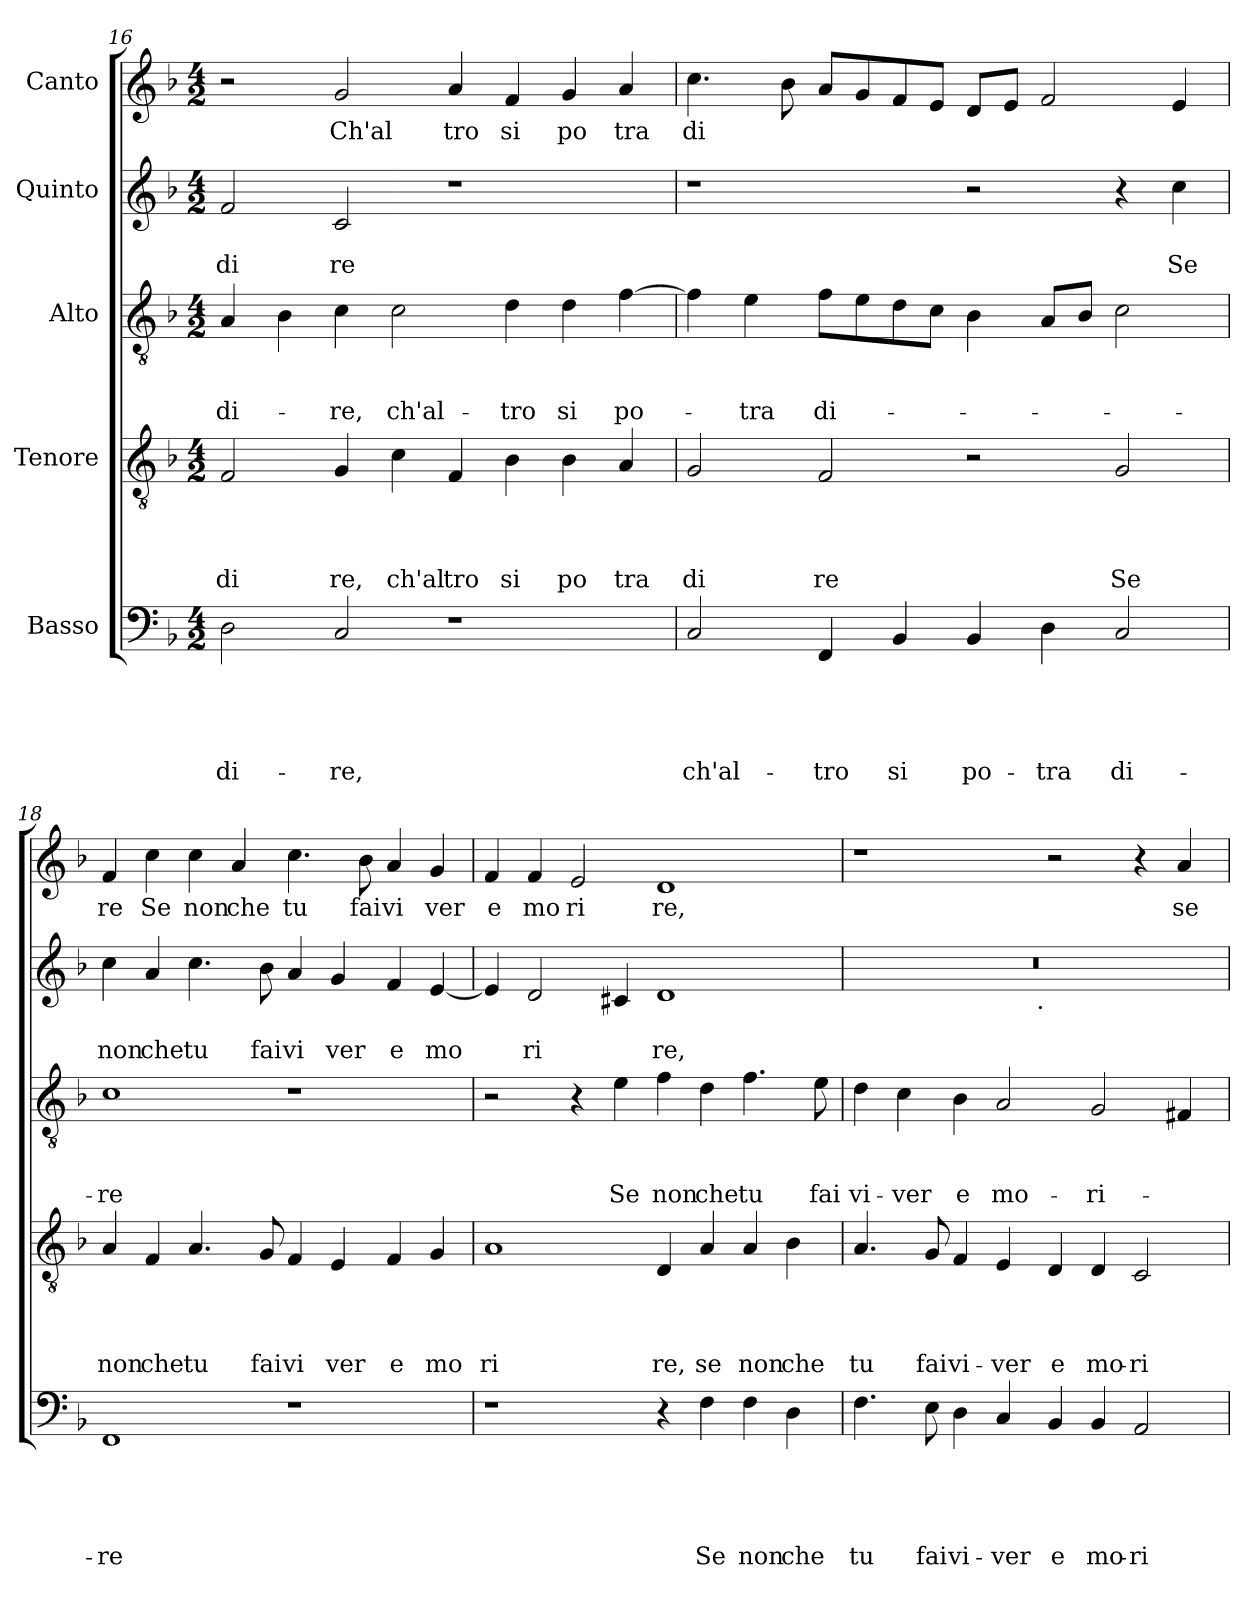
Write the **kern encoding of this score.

**kern	**text	**text	**text	**text	**text	**kern	**text	**text	**text	**text	**kern	**text	**text	**text	**kern	**text	**text	**kern	**text
*part5	*part5	*part5	*part5	*part5	*part5	*part4	*part4	*part4	*part4	*part4	*part3	*part3	*part3	*part3	*part2	*part2	*part2	*part1	*part1
*staff5	*staff5	*staff5	*staff5	*staff5	*staff5	*staff4	*staff4	*staff4	*staff4	*staff4	*staff3	*staff3	*staff3	*staff3	*staff2	*staff2	*staff2	*staff1	*staff1
*I"Basso	*	*	*	*	*	*I"Tenore	*	*	*	*	*I"Alto	*	*	*	*I"Quinto	*	*	*I"Canto	*
!!LO:LB:g=z
*clefF4	*	*	*	*	*	*clefGv2	*	*	*	*	*clefGv2	*	*	*	*clefG2	*	*	*clefG2	*
*k[b-]	*	*	*	*	*	*k[b-]	*	*	*	*	*k[b-]	*	*	*	*k[b-]	*	*	*k[b-]	*
*F:	*	*	*	*	*	*F:	*	*	*	*	*F:	*	*	*	*F:	*	*	*F:	*
*M4/2	*	*	*	*	*	*M4/2	*	*	*	*	*M4/2	*	*	*	*M4/2	*	*	*M4/2	*
=16	=16	=16	=16	=16	=16	=16	=16	=16	=16	=16	=16	=16	=16	=16	=16	=16	=16	=16	=16
!	!	!	!	!	!LO:LY:b	!	!	!	!	!LO:LY:b	!	!	!	!LO:LY:b	!	!	!LO:LY:b	!	!
2D\	.	.	.	.	di-	2F/	.	.	.	di	4A/	.	.	di-	2f/	.	di	2r	.
.	.	.	.	.	.	.	.	.	.	.	4B-\	.	.	.	.	.	.	.	.
!	!	!	!	!	!LO:LY:b	!	!	!	!	!LO:LY:b	!	!	!	!LO:LY:b	!	!	!LO:LY:b	!	!LO:LY:b
2C/	.	.	.	.	-re,	4G/	.	.	.	re,	4c\	.	.	-re,	2c/	.	re	2g/	Ch'al
!	!	!	!	!	!	!	!	!	!	!LO:LY:b	!	!	!	!LO:LY:b	!	!	!	!	!
.	.	.	.	.	.	4c\	.	.	.	ch'al	2c\	.	.	ch'al-	.	.	.	.	.
!	!	!	!	!	!	!	!	!	!	!LO:LY:b	!	!	!	!	!	!	!	!	!LO:LY:b
1r	.	.	.	.	.	4F/	.	.	.	tro	.	.	.	.	1r	.	.	4a/	tro
!	!	!	!	!	!	!	!	!	!	!LO:LY:b	!	!	!	!LO:LY:b	!	!	!	!	!LO:LY:b
.	.	.	.	.	.	4B-\	.	.	.	si	4d\	.	.	-tro	.	.	.	4f/	si
!	!	!	!	!	!	!	!	!	!	!LO:LY:b	!	!	!	!LO:LY:b	!	!	!	!	!LO:LY:b
.	.	.	.	.	.	4B-\	.	.	.	po	4d\	.	.	si	.	.	.	4g/	po
!	!	!	!	!	!	!	!	!	!	!LO:LY:b	!	!	!	!LO:LY:b	!	!	!	!	!LO:LY:b
.	.	.	.	.	.	4A/	.	.	.	tra	[>4f\	.	.	po-	.	.	.	4a/	tra
=17	=17	=17	=17	=17	=17	=17	=17	=17	=17	=17	=17	=17	=17	=17	=17	=17	=17	=17	=17
!	!	!	!	!	!LO:LY:b	!	!	!	!	!LO:LY:b	!	!	!	!	!	!	!	!	!LO:LY:b
2C/	.	.	.	.	ch'al-	2G/	.	.	.	di	4f\]	.	.	.	1r	.	.	4.cc\	di
!	!	!	!	!	!	!	!	!	!	!	!	!	!	!LO:LY:b	!	!	!	!	!
.	.	.	.	.	.	.	.	.	.	.	4e\	.	.	-tra	.	.	.	.	.
.	.	.	.	.	.	.	.	.	.	.	.	.	.	.	.	.	.	8b-\	.
!	!	!	!	!	!LO:LY:b	!	!	!	!	!LO:LY:b	!	!	!	!LO:LY:b	!	!	!	!	!
4FF/	.	.	.	.	-tro	2F/	.	.	.	re	8f\L	.	.	di-	.	.	.	8a/L	.
.	.	.	.	.	.	.	.	.	.	.	8e\	.	.	.	.	.	.	8g/	.
!	!	!	!	!	!LO:LY:b	!	!	!	!	!	!	!	!	!	!	!	!	!	!
4BB-/	.	.	.	.	si	.	.	.	.	.	8d\	.	.	.	.	.	.	8f/	.
.	.	.	.	.	.	.	.	.	.	.	8c\J	.	.	.	.	.	.	8e/J	.
!	!	!	!	!	!LO:LY:b	!	!	!	!	!	!	!	!	!	!	!	!	!	!
4BB-/	.	.	.	.	po-	2r	.	.	.	.	4B-\	.	.	.	2r	.	.	8d/L	.
.	.	.	.	.	.	.	.	.	.	.	.	.	.	.	.	.	.	8e/J	.
!	!	!	!	!	!LO:LY:b	!	!	!	!	!	!	!	!	!	!	!	!	!	!
4D\	.	.	.	.	-tra	.	.	.	.	.	8A/L	.	.	.	.	.	.	2f/	.
.	.	.	.	.	.	.	.	.	.	.	8B-/J	.	.	.	.	.	.	.	.
!	!	!	!	!	!LO:LY:b	!	!	!	!	!LO:LY:b	!	!	!	!	!	!	!	!	!
2C/	.	.	.	.	di-	2G/	.	.	.	Se	2c\	.	.	.	4r	.	.	.	.
!	!	!	!	!	!	!	!	!	!	!	!	!	!	!	!	!	!LO:LY:b	!	!
.	.	.	.	.	.	.	.	.	.	.	.	.	.	.	4cc\	.	Se	4e/	.
=18	=18	=18	=18	=18	=18	=18	=18	=18	=18	=18	=18	=18	=18	=18	=18	=18	=18	=18	=18
!	!	!	!	!	!LO:LY:b	!	!	!	!	!LO:LY:b	!	!	!	!LO:LY:b	!	!	!LO:LY:b	!	!LO:LY:b
1FF	.	.	.	.	-re	4A/	.	.	.	non	1c	.	.	-re	4cc\	.	non	4f/	re
!	!	!	!	!	!	!	!	!	!	!LO:LY:b	!	!	!	!	!	!	!LO:LY:b	!	!LO:LY:b
.	.	.	.	.	.	4F/	.	.	.	che	.	.	.	.	4a/	.	che	4cc\	Se
!	!	!	!	!	!	!	!	!	!	!LO:LY:b	!	!	!	!	!	!	!LO:LY:b	!	!LO:LY:b
.	.	.	.	.	.	4.A/	.	.	.	tu	.	.	.	.	4.cc\	.	tu	4cc\	non
!	!	!	!	!	!	!	!	!	!	!	!	!	!	!	!	!	!	!	!LO:LY:b
.	.	.	.	.	.	.	.	.	.	.	.	.	.	.	.	.	.	4a/	che
!	!	!	!	!	!	!	!	!	!	!LO:LY:b	!	!	!	!	!	!	!LO:LY:b	!	!
.	.	.	.	.	.	8G/	.	.	.	fai	.	.	.	.	8b-\	.	fai	.	.
!	!	!	!	!	!	!	!	!	!	!LO:LY:b	!	!	!	!	!	!	!LO:LY:b	!	!LO:LY:b
1r	.	.	.	.	.	4F/	.	.	.	vi	1r	.	.	.	4a/	.	vi	4.cc\	tu
!	!	!	!	!	!	!	!	!	!	!LO:LY:b	!	!	!	!	!	!	!LO:LY:b	!	!
.	.	.	.	.	.	4E/	.	.	.	ver	.	.	.	.	4g/	.	ver	.	.
!	!	!	!	!	!	!	!	!	!	!	!	!	!	!	!	!	!	!	!LO:LY:b
.	.	.	.	.	.	.	.	.	.	.	.	.	.	.	.	.	.	8b-\	fai
!	!	!	!	!	!	!	!	!	!	!LO:LY:b	!	!	!	!	!	!	!LO:LY:b	!	!LO:LY:b
.	.	.	.	.	.	4F/	.	.	.	e	.	.	.	.	4f/	.	e	4a/	vi
!	!	!	!	!	!	!	!	!	!	!LO:LY:b	!	!	!	!	!	!	!LO:LY:b	!	!LO:LY:b
.	.	.	.	.	.	4G/	.	.	.	mo	.	.	.	.	[<4e/	.	mo	4g/	ver
=19	=19	=19	=19	=19	=19	=19	=19	=19	=19	=19	=19	=19	=19	=19	=19	=19	=19	=19	=19
!	!	!	!	!	!	!	!	!	!	!LO:LY:b	!	!	!	!	!	!	!	!	!LO:LY:b
1r	.	.	.	.	.	1A	.	.	.	ri	2r	.	.	.	4e/]	.	.	4f/	e
!	!	!	!	!	!	!	!	!	!	!	!	!	!	!	!	!	!LO:LY:b	!	!LO:LY:b
.	.	.	.	.	.	.	.	.	.	.	.	.	.	.	2d/	.	ri	4f/	mo
!	!	!	!	!	!	!	!	!	!	!	!	!	!	!	!	!	!	!	!LO:LY:b
.	.	.	.	.	.	.	.	.	.	.	4r	.	.	.	.	.	.	2e/	ri
!	!	!	!	!	!	!	!	!	!	!	!	!	!	!LO:LY:b	!	!	!	!	!
.	.	.	.	.	.	.	.	.	.	.	4e\	.	.	Se	4c#X/	.	.	.	.
!	!	!	!	!	!	!	!	!	!	!LO:LY:b	!	!	!	!LO:LY:b	!	!	!LO:LY:b	!	!LO:LY:b
4r	.	.	.	.	.	4D/	.	.	.	re,	4f\	.	.	non	1d	.	re,	1d	re,
!	!	!	!	!	!LO:LY:b	!	!	!	!	!LO:LY:b	!	!	!	!LO:LY:b	!	!	!	!	!
4F\	.	.	.	.	Se	4A/	.	.	.	se	4d\	.	.	che	.	.	.	.	.
!	!	!	!	!	!LO:LY:b	!	!	!	!	!LO:LY:b	!	!	!	!LO:LY:b	!	!	!	!	!
4F\	.	.	.	.	non	4A/	.	.	.	non	4.f\	.	.	tu	.	.	.	.	.
!	!	!	!	!	!LO:LY:b	!	!	!	!	!LO:LY:b	!	!	!	!	!	!	!	!	!
4D\	.	.	.	.	che	4B-\	.	.	.	che	.	.	.	.	.	.	.	.	.
!	!	!	!	!	!	!	!	!	!	!	!	!	!	!LO:LY:b	!	!	!	!	!
.	.	.	.	.	.	.	.	.	.	.	8e\	.	.	fai	.	.	.	.	.
!!LO:LB:g=z
=20	=20	=20	=20	=20	=20	=20	=20	=20	=20	=20	=20	=20	=20	=20	=20	=20	=20	=20	=20
!	!	!	!	!	!LO:LY:b	!	!	!	!	!LO:LY:b	!	!	!	!LO:LY:b	!	!	!	!	!
*	*	*	*	*	*	*	*	*	*	*	*	*	*	*	*^	*	*	*	*
4.F\	.	.	.	.	tu	4.A/	.	.	.	tu	4d\	.	.	vi-	0r	2ryy	.	.	1r	.
!	!	!	!	!	!	!	!	!	!	!	!	!	!	!LO:LY:b	!	!	!	!	!	!
.	.	.	.	.	.	.	.	.	.	.	4c\	.	.	-ver	.	.	.	.	.	.
!	!	!	!	!	!LO:LY:b	!	!	!	!	!LO:LY:b	!	!	!	!	!	!	!	!	!	!
8E\	.	.	.	.	fai	8G/	.	.	.	fai	.	.	.	.	.	.	.	.	.	.
!	!	!	!	!	!LO:LY:b	!	!	!	!	!LO:LY:b	!	!	!	!LO:LY:b	!	!	!	!	!	!
4D\	.	.	.	.	vi-	4F/	.	.	.	vi-	4B-\	.	.	e	.	4...ryy	.	.	.	.
!	!	!	!	!	!LO:LY:b	!	!	!	!	!LO:LY:b	!	!	!	!LO:LY:b	!	!	!	!	!	!
4C/	.	.	.	.	-ver	4E/	.	.	.	-ver	2A/	.	.	mo-	.	.	.	.	.	.
!	!	!	!	!	!	!	!	!	!	!	!	!	!	!	!	!LO:TX:b:t=.	!	!	!	!
.	.	.	.	.	.	.	.	.	.	.	.	.	.	.	.	1ryy	.	.	.	.
!	!	!	!	!	!LO:LY:b	!	!	!	!	!LO:LY:b	!	!	!	!	!	!	!	!	!	!
4BB-/	.	.	.	.	e	4D/	.	.	.	e	.	.	.	.	.	.	.	.	2r	.
!	!	!	!	!	!LO:LY:b	!	!	!	!	!LO:LY:b	!	!	!	!LO:LY:b	!	!	!	!	!	!
4BB-/	.	.	.	.	mo-	4D/	.	.	.	mo-	2G/	.	.	-ri-	.	.	.	.	.	.
!	!	!	!	!	!LO:LY:b	!	!	!	!	!LO:LY:b	!	!	!	!	!	!	!	!	!	!
2AA/	.	.	.	.	-ri-	2C/	.	.	.	-ri-	.	.	.	.	.	.	.	.	4r	.
!	!	!	!	!	!	!	!	!	!	!	!	!	!	!	!	!	!	!	!	!LO:LY:b
.	.	.	.	.	.	.	.	.	.	.	4F#X/	.	.	.	.	.	.	.	4a/	se
.	.	.	.	.	.	.	.	.	.	.	.	.	.	.	.	32ryy	.	.	.	.
*	*	*	*	*	*	*	*	*	*	*	*	*	*	*	*v	*v	*	*	*	*
=	=	=	=	=	=	=	=	=	=	=	=	=	=	=	=	=	=	=	=
*-	*-	*-	*-	*-	*-	*-	*-	*-	*-	*-	*-	*-	*-	*-	*-	*-	*-	*-	*-
